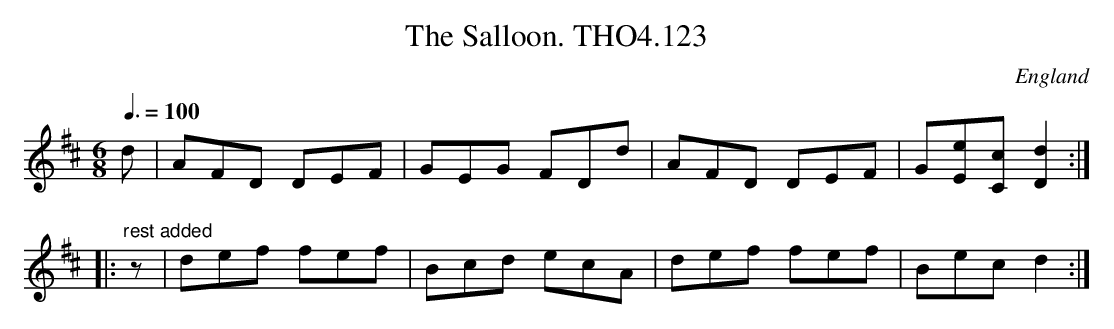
X:1
T:Salloon. THO4.123, The
O:England
M:6/8
L:1/8
Q:3/8=100
K:D major
d|AFD DEF|GEG FDd|AFD DEF|G[eE][cC] [d2D2]:|
|:"rest added"z|def fef|Bcd ecA|def fef|Bec d2:|
